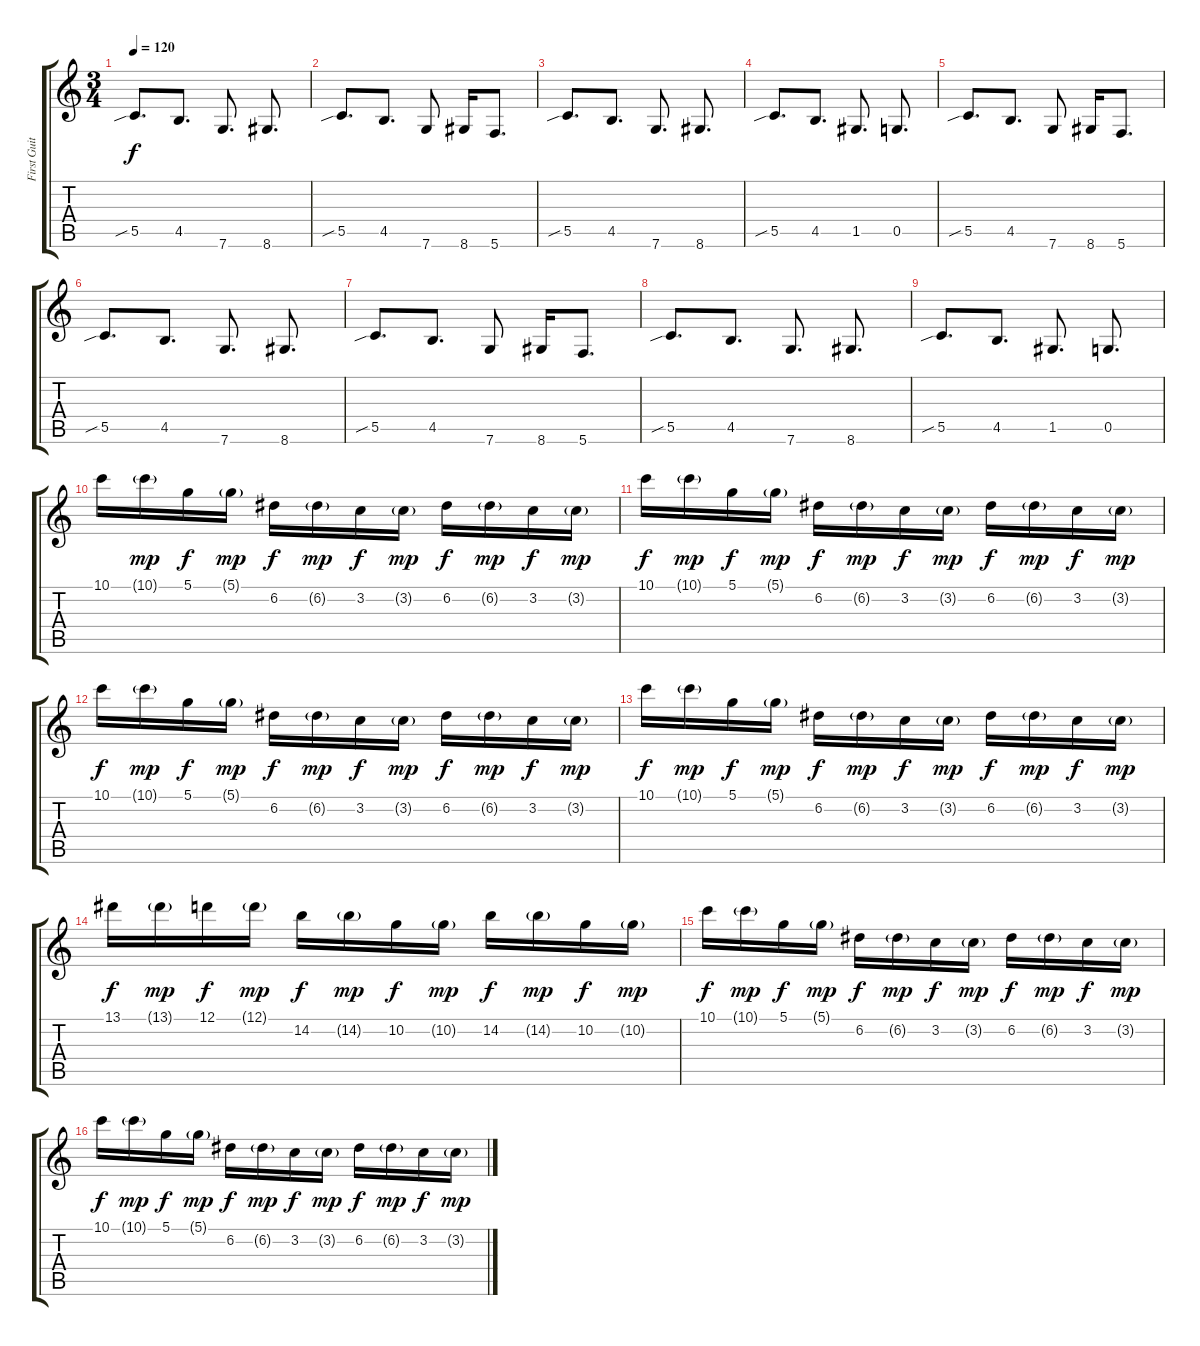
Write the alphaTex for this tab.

\track ("First Guitar" "First Guit") {instrument electricguitarclean}
\staff {score tabs}
\tuning (D4 A3 F3 C3 G2 C2) {hide}
\ts (3 4)
\tempo 120
\clef g2
\ks c
5.5{sib}.8{d dy f} 4.5.8{d} 7.6.8{d} 8.6.8{d} |
5.5{sib}.8{d} 4.5.8{d} 7.6.8 8.6.16 5.6.8{d} |
5.5{sib}.8{d} 4.5.8{d} 7.6.8{d} 8.6.8{d} |
5.5{sib}.8{d} 4.5.8{d} 1.5.8{d} 0.5.8{d} |
5.5{sib}.8{d} 4.5.8{d} 7.6.8 8.6.16 5.6.8{d} |
5.5{sib}.8{d} 4.5.8{d} 7.6.8{d} 8.6.8{d} |
5.5{sib}.8{d} 4.5.8{d} 7.6.8 8.6.16 5.6.8{d} |
5.5{sib}.8{d} 4.5.8{d} 7.6.8{d} 8.6.8{d} |
5.5{sib}.8{d} 4.5.8{d} 1.5.8{d} 0.5.8{d} |
10.1.16{instrument electricguitarclean} 10.1{g}.16{dy mp} 5.1.16{dy f} 5.1{g}.16{dy mp} 6.2.16{dy f} 6.2{g}.16{dy mp} 3.2.16{dy f} 3.2{g}.16{dy mp} 6.2.16{dy f} 6.2{g}.16{dy mp} 3.2.16{dy f} 3.2{g}.16{dy mp} |
10.1.16{dy f} 10.1{g}.16{dy mp} 5.1.16{dy f} 5.1{g}.16{dy mp} 6.2.16{dy f} 6.2{g}.16{dy mp} 3.2.16{dy f} 3.2{g}.16{dy mp} 6.2.16{dy f} 6.2{g}.16{dy mp} 3.2.16{dy f} 3.2{g}.16{dy mp} |
10.1.16{dy f} 10.1{g}.16{dy mp} 5.1.16{dy f} 5.1{g}.16{dy mp} 6.2.16{dy f} 6.2{g}.16{dy mp} 3.2.16{dy f} 3.2{g}.16{dy mp} 6.2.16{dy f} 6.2{g}.16{dy mp} 3.2.16{dy f} 3.2{g}.16{dy mp} |
10.1.16{dy f} 10.1{g}.16{dy mp} 5.1.16{dy f} 5.1{g}.16{dy mp} 6.2.16{dy f} 6.2{g}.16{dy mp} 3.2.16{dy f} 3.2{g}.16{dy mp} 6.2.16{dy f} 6.2{g}.16{dy mp} 3.2.16{dy f} 3.2{g}.16{dy mp} |
13.1.16{dy f} 13.1{g}.16{dy mp} 12.1.16{dy f} 12.1{g}.16{dy mp} 14.2.16{dy f} 14.2{g}.16{dy mp} 10.2.16{dy f} 10.2{g}.16{dy mp} 14.2.16{dy f} 14.2{g}.16{dy mp} 10.2.16{dy f} 10.2{g}.16{dy mp} |
10.1.16{dy f} 10.1{g}.16{dy mp} 5.1.16{dy f} 5.1{g}.16{dy mp} 6.2.16{dy f} 6.2{g}.16{dy mp} 3.2.16{dy f} 3.2{g}.16{dy mp} 6.2.16{dy f} 6.2{g}.16{dy mp} 3.2.16{dy f} 3.2{g}.16{dy mp} |
10.1.16{dy f} 10.1{g}.16{dy mp} 5.1.16{dy f} 5.1{g}.16{dy mp} 6.2.16{dy f} 6.2{g}.16{dy mp} 3.2.16{dy f} 3.2{g}.16{dy mp} 6.2.16{dy f} 6.2{g}.16{dy mp} 3.2.16{dy f} 3.2{g}.16{dy mp}
